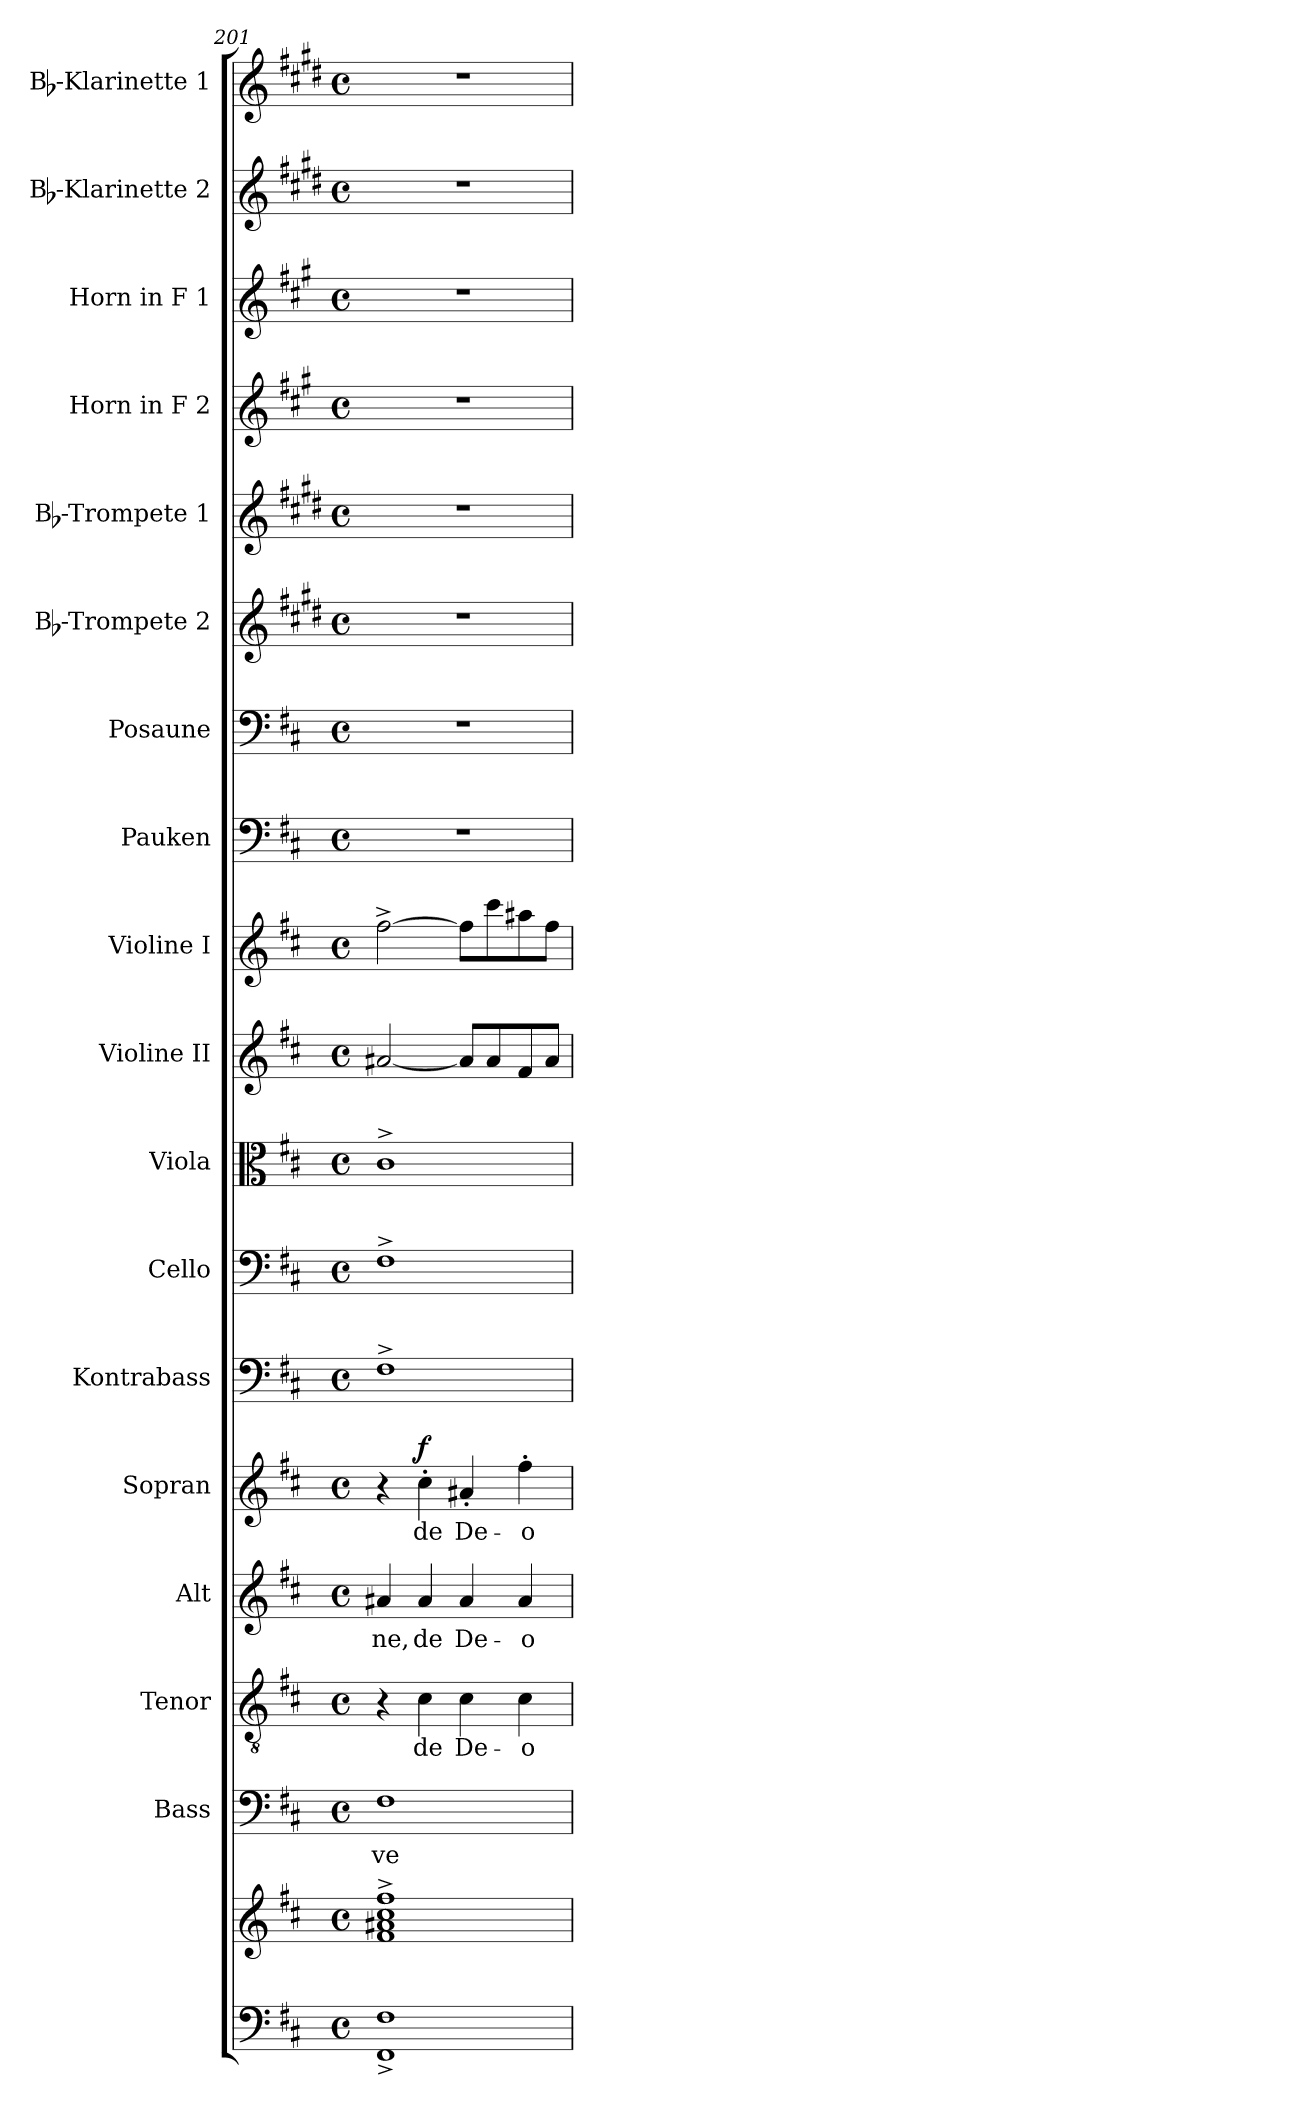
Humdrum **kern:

**kern	**kern	**kern	**text	**kern	**text	**kern	**text	**kern	**text	**dynam	**kern	**kern	**kern	**kern	**kern	**kern	**kern	**kern	**kern	**kern	**kern	**kern	**kern
*part18	*part18	*part17	*part17	*part16	*part16	*part15	*part15	*part14	*part14	*part14	*part13	*part12	*part11	*part10	*part9	*part8	*part7	*part6	*part5	*part4	*part3	*part2	*part1
*staff19	*staff18	*staff17	*staff17	*staff16	*staff16	*staff15	*staff15	*staff14	*staff14	*staff14	*staff13	*staff12	*staff11	*staff10	*staff9	*staff8	*staff7	*staff6	*staff5	*staff4	*staff3	*staff2	*staff1
*	*	*I"Bass	*	*I"Tenor	*	*I"Alt	*	*I"Sopran	*	*	*I"Kontrabass	*I"Cello	*I"Viola	*I"Violine II	*I"Violine I	*I"Pauken	*I"Posaune	*I"Bb-Trompete 2	*I"Bb-Trompete 1	*I"Horn in F 2	*I"Horn in F 1	*I"Bb-Klarinette 2	*I"Bb-Klarinette 1
*	*	*I'B.	*	*I'T.	*	*I'A.	*	*I'S.	*	*	*I'Kb.	*	*I'Vla.	*I'Vl. II	*I'Vl. I	*I'Pk.	*I'Pos.	*I'Bb Trp. 2	*I'Bb Trp. 1	*	*	*I'Bb Kl. 2	*I'Bb Kl. 1
*clefF4	*clefG2	*clefF4	*	*clefGv2	*	*clefG2	*	*clefG2	*	*	*clefF4	*clefF4	*clefC3	*clefG2	*clefG2	*clefF4	*clefF4	*clefG2	*clefG2	*clefG2	*clefG2	*clefG2	*clefG2
*	*	*	*	*	*	*	*	*	*	*	*ITrd7c12	*	*	*	*	*	*	*ITrd1c2	*ITrd1c2	*ITrd4c7	*ITrd4c7	*ITrd1c2	*ITrd1c2
*k[f#c#]	*k[f#c#]	*k[f#c#]	*	*k[f#c#]	*	*k[f#c#]	*	*k[f#c#]	*	*	*k[f#c#]	*k[f#c#]	*k[f#c#]	*k[f#c#]	*k[f#c#]	*k[f#c#]	*k[f#c#]	*k[f#c#]	*k[f#c#]	*k[f#c#]	*k[f#c#]	*k[f#c#]	*k[f#c#]
*D:	*D:	*D:	*	*D:	*	*D:	*	*D:	*	*	*D:	*D:	*D:	*D:	*D:	*D:	*D:	*D:	*D:	*D:	*D:	*D:	*D:
*M4/4	*M4/4	*M4/4	*	*M4/4	*	*M4/4	*	*M4/4	*	*	*M4/4	*M4/4	*M4/4	*M4/4	*M4/4	*M4/4	*M4/4	*M4/4	*M4/4	*M4/4	*M4/4	*M4/4	*M4/4
*met(c)	*met(c)	*met(c)	*	*met(c)	*	*met(c)	*	*met(c)	*	*	*met(c)	*met(c)	*met(c)	*met(c)	*met(c)	*met(c)	*met(c)	*met(c)	*met(c)	*met(c)	*met(c)	*met(c)	*met(c)
=201	=201	=201	=201	=201	=201	=201	=201	=201	=201	=201	=201	=201	=201	=201	=201	=201	=201	=201	=201	=201	=201	=201	=201
!	!	!	!LO:LY:b	!	!	!	!LO:LY:b	!	!	!	!	!	!	!	!	!	!	!	!	!	!	!	!
1FF#^< 1F#^<	1f#^> 1a#X^> 1cc#^> 1ff#^>	1F#	ve-	4r	.	4a#X/	-ne,	4r	.	.	1FF#^>	1F#^>	1c#^>	[2a#X/	[2ff#^>\	1r	1r	1r	1r	1r	1r	1r	1r
!	!	!	!	!	!LO:LY:b	!	!LO:LY:b	!	!LO:LY:b	!LO:DY:a	!	!	!	!	!	!	!	!	!	!	!	!	!
.	.	.	.	4c#\	de	4a#/	de	4cc#'>\	de	f	.	.	.	.	.	.	.	.	.	.	.	.	.
!	!	!	!	!	!LO:LY:b	!	!LO:LY:b	!	!LO:LY:b	!	!	!	!	!	!	!	!	!	!	!	!	!	!
.	.	.	.	4c#\	De-	4a#/	De-	4a#X'</	De-	.	.	.	.	8a#/L]	8ff#\L]	.	.	.	.	.	.	.	.
.	.	.	.	.	.	.	.	.	.	.	.	.	.	8a#/	8ccc#\	.	.	.	.	.	.	.	.
!	!	!	!	!	!LO:LY:b	!	!LO:LY:b	!	!LO:LY:b	!	!	!	!	!	!	!	!	!	!	!	!	!	!
.	.	.	.	4c#\	-o	4a#/	-o	4ff#'>\	-o	.	.	.	.	8f#/	8aa#X\	.	.	.	.	.	.	.	.
.	.	.	.	.	.	.	.	.	.	.	.	.	.	8a#/J	8ff#\J	.	.	.	.	.	.	.	.
=	=	=	=	=	=	=	=	=	=	=	=	=	=	=	=	=	=	=	=	=	=	=	=
*-	*-	*-	*-	*-	*-	*-	*-	*-	*-	*-	*-	*-	*-	*-	*-	*-	*-	*-	*-	*-	*-	*-	*-
